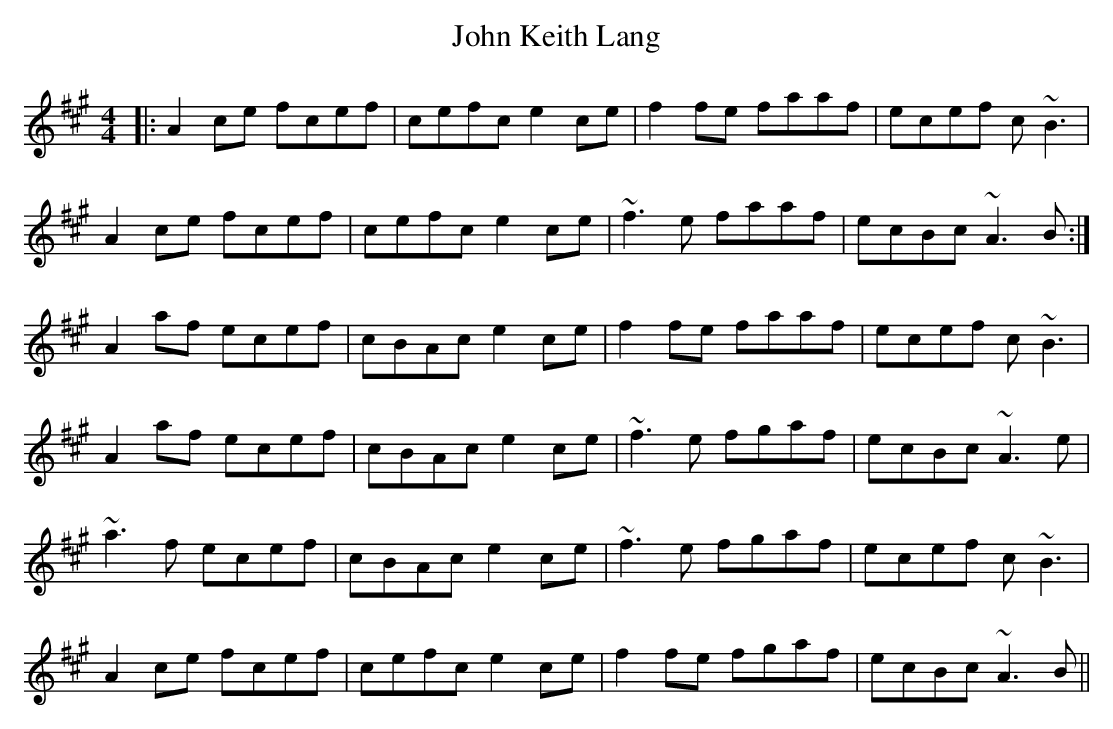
X:1
T: John Keith Lang
M: 4/4
L: 1/8
K: Amaj
|:A2 ce fcef|cefc e2 ce|f2 fe faaf|ecef c~B3|
A2 ce fcef|cefc e2 ce|~f3 e faaf|ecBc ~A3 B:|
A2 af ecef|cBAc e2 ce|f2 fe faaf|ecef c~B3|
A2 af ecef|cBAc e2 ce|~f3 e fgaf|ecBc ~A3 e|
~a3 f ecef|cBAc e2 ce|~f3 e fgaf|ecef c~B3|
A2 ce fcef|cefc e2 ce|f2 fe fgaf|ecBc ~A3 B||
